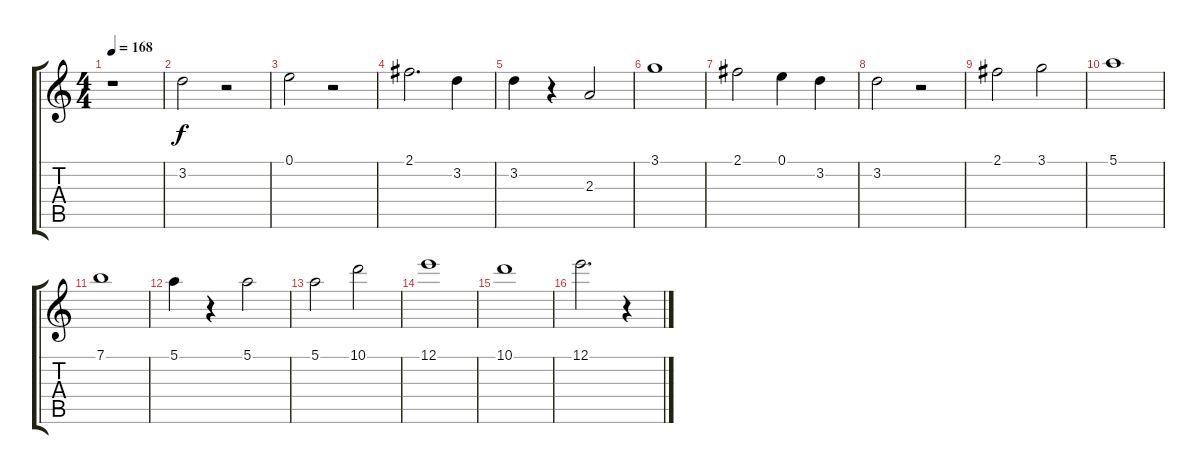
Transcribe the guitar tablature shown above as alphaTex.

\track "" {instrument electricguitarjazz}
\staff {score tabs}
\tuning (E4 B3 G3 D3 A2 E2) {hide}
\ts (4 4)
\tempo 168
\clef g2
\ks c
r.1{dy f} |
3.2.2 r.2 |
0.1.2 r.2 |
2.1.2{d} 3.2.4 |
3.2.4 r.4 2.3.2 |
3.1.1 |
2.1.2 0.1.4 3.2.4 |
3.2.2 r.2 |
2.1.2 3.1.2 |
5.1.1 |
7.1.1 |
5.1.4 r.4 5.1.2 |
5.1.2 10.1.2 |
12.1.1 |
10.1.1 |
12.1.2{d} r.4
